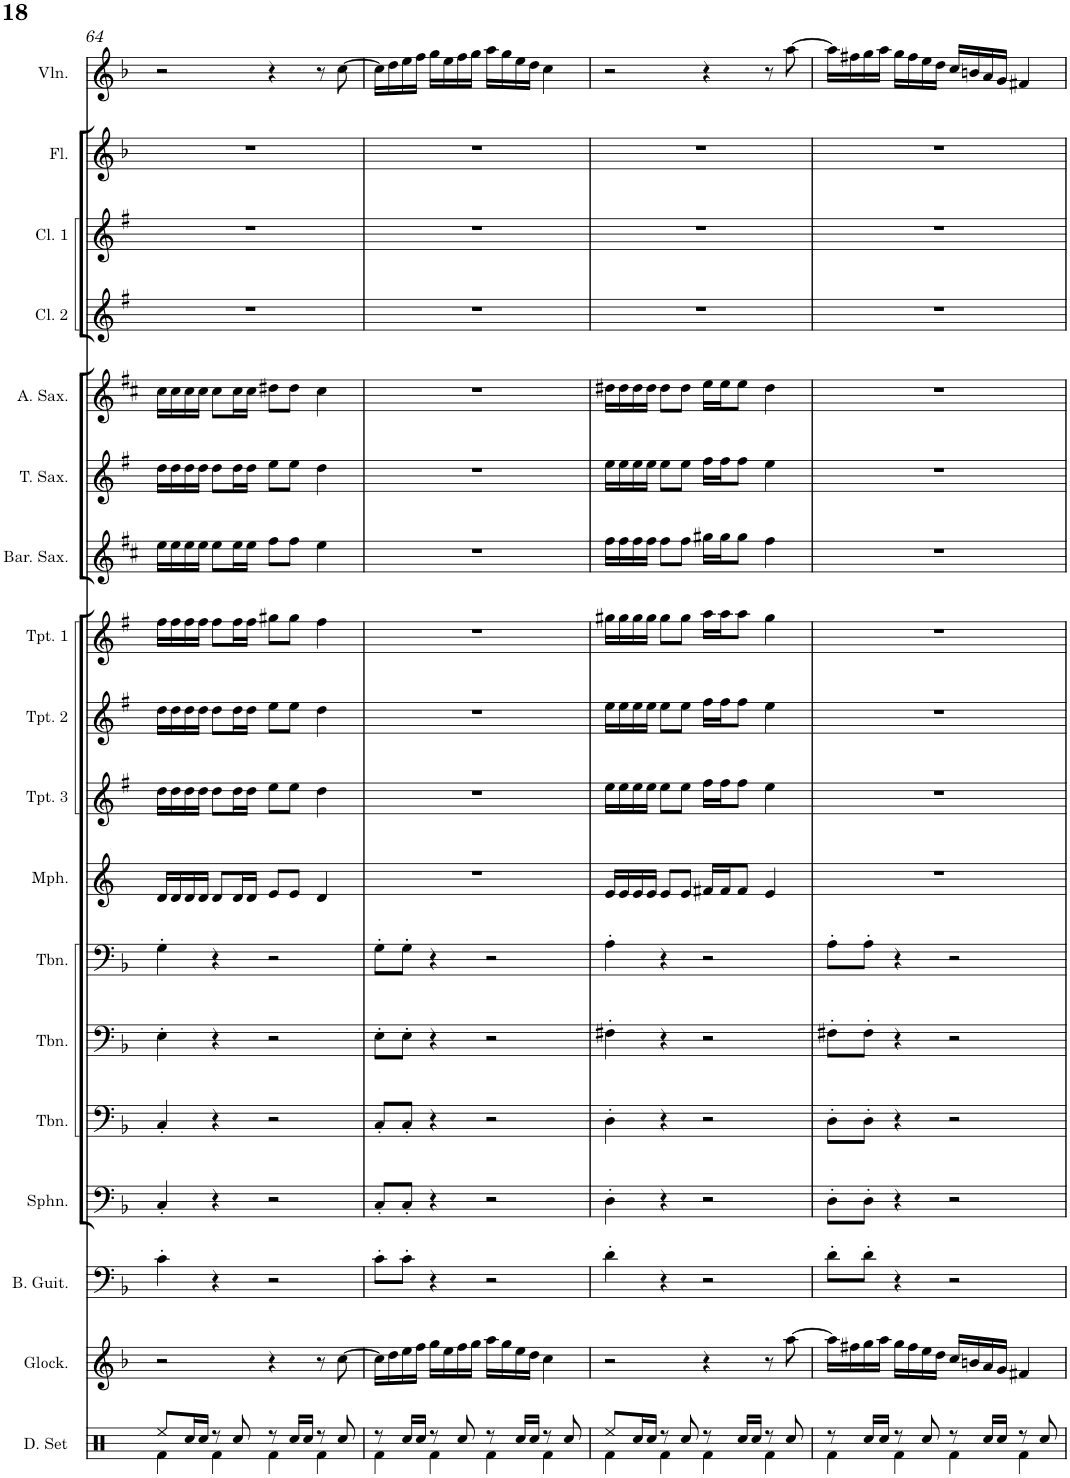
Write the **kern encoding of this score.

**kern	**kern	**kern	**kern	**kern	**kern	**kern	**kern	**kern	**kern	**kern	**kern	**kern	**kern	**kern	**kern	**kern	**kern
*part18	*part17	*part16	*part15	*part14	*part13	*part12	*part11	*part10	*part9	*part8	*part7	*part6	*part5	*part4	*part3	*part2	*part1
*staff18	*staff17	*staff16	*staff15	*staff14	*staff13	*staff12	*staff11	*staff10	*staff9	*staff8	*staff7	*staff6	*staff5	*staff4	*staff3	*staff2	*staff1
*I"Drumset	*I"Glockenspiel	*I"Bass Guitar	*I"Sousaphone	*I"Trombone	*I"Trombone	*I"Trombone	*I"Mellophone	*I"Trumpet 3	*I"Trumpet 2	*I"Trumpet 1	*I"Baritone Sax	*I"Tenor Sax	*I"Alto Sax	*I"Clarinet 2	*I"Clarinet 1	*I"Flute	*I"Violin
*I'D. Set	*I'Glock.	*I'B. Guit.	*I'Sphn.	*I'Tbn.	*I'Tbn.	*I'Tbn.	*I'Mph.	*I'Tpt. 3	*I'Tpt. 2	*I'Tpt. 1	*I'Bar. Sax.	*I'T. Sax.	*I'A. Sax.	*I'Cl. 2	*I'Cl. 1	*I'Fl.	*I'Vln.
!!LO:PB:g=z
*clefX	*clefG2	*clefF4	*clefF4	*clefF4	*clefF4	*clefF4	*clefG2	*clefG2	*clefG2	*clefG2	*clefG2	*clefG2	*clefG2	*clefG2	*clefG2	*clefG2	*clefG2
*	*Trd-14c-24	*Trd7c12	*	*	*	*	*Trd4c7	*Trd1c2	*Trd1c2	*Trd1c2	*Trd12c21	*Trd8c14	*Trd5c9	*Trd1c2	*Trd1c2	*	*
*k[]	*k[b-]	*k[b-]	*k[b-]	*k[b-]	*k[b-]	*k[b-]	*k[]	*k[f#]	*k[f#]	*k[f#]	*k[f#c#]	*k[f#]	*k[f#c#]	*k[f#]	*k[f#]	*k[b-]	*k[b-]
*M4/4	*M4/4	*M4/4	*M4/4	*M4/4	*M4/4	*M4/4	*M4/4	*M4/4	*M4/4	*M4/4	*M4/4	*M4/4	*M4/4	*M4/4	*M4/4	*M4/4	*M4/4
=64	=64	=64	=64	=64	=64	=64	=64	=64	=64	=64	=64	=64	=64	=64	=64	=64	=64
*^	*	*	*	*	*	*	*	*	*	*	*	*	*	*	*	*	*
8Ree/L	4Rf\	2r	4c'\	4C'/	4C'/	4E'\	4G'\	16d/LL	16dd\LL	16dd\LL	16ff#\LL	16ee\LL	16dd\LL	16cc#\LL	1r	1r	1r	2r
.	.	.	.	.	.	.	.	16d/	16dd\	16dd\	16ff#\	16ee\	16dd\	16cc#\	.	.	.	.
16Rcc/L	.	.	.	.	.	.	.	16d/	16dd\	16dd\	16ff#\	16ee\	16dd\	16cc#\	.	.	.	.
16Rcc/JJ	.	.	.	.	.	.	.	16d/JJ	16dd\JJ	16dd\JJ	16ff#\JJ	16ee\JJ	16dd\JJ	16cc#\JJ	.	.	.	.
8r	4Rf\	.	4r	4r	4r	4r	4r	8d/L	8dd\L	8dd\L	8ff#\L	8ee\L	8dd\L	8cc#\L	.	.	.	.
8Rcc/	.	.	.	.	.	.	.	16d/L	16dd\L	16dd\L	16ff#\L	16ee\L	16dd\L	16cc#\L	.	.	.	.
.	.	.	.	.	.	.	.	16d/JJ	16dd\JJ	16dd\JJ	16ff#\JJ	16ee\JJ	16dd\JJ	16cc#\JJ	.	.	.	.
8r	4Rf\	4r	2r	2r	2r	2r	2r	8e/L	8ee\L	8ee\L	8gg#X\L	8ff#\L	8ee\L	8dd#X\L	.	.	.	4r
16Rcc/LL	.	.	.	.	.	.	.	8e/J	8ee\J	8ee\J	8gg#\J	8ff#\J	8ee\J	8dd#\J	.	.	.	.
16Rcc/JJ	.	.	.	.	.	.	.	.	.	.	.	.	.	.	.	.	.	.
8r	4Rf\	8r	.	.	.	.	.	4d/	4dd\	4dd\	4ff#\	4ee\	4dd\	4cc#\	.	.	.	8r
8Rcc/	.	[8cc\	.	.	.	.	.	.	.	.	.	.	.	.	.	.	.	[8cc\
=65	=65	=65	=65	=65	=65	=65	=65	=65	=65	=65	=65	=65	=65	=65	=65	=65	=65	=65
8r	4Rf\	16cc\LL]	8c'\L	8C'/L	8C'/L	8E'\L	8G'\L	1r	1r	1r	1r	1r	1r	1r	1r	1r	1r	16cc\LL]
.	.	16dd\	.	.	.	.	.	.	.	.	.	.	.	.	.	.	.	16dd\
16Rcc/LL	.	16ee\	8c'\J	8C'/J	8C'/J	8E'\J	8G'\J	.	.	.	.	.	.	.	.	.	.	16ee\
16Rcc/JJ	.	16ff\JJ	.	.	.	.	.	.	.	.	.	.	.	.	.	.	.	16ff\JJ
8r	4Rf\	16gg\LL	4r	4r	4r	4r	4r	.	.	.	.	.	.	.	.	.	.	16gg\LL
.	.	16ee\	.	.	.	.	.	.	.	.	.	.	.	.	.	.	.	16ee\
8Rcc/	.	16ff\	.	.	.	.	.	.	.	.	.	.	.	.	.	.	.	16ff\
.	.	16gg\JJ	.	.	.	.	.	.	.	.	.	.	.	.	.	.	.	16gg\JJ
8r	4Rf\	16aa\LL	2r	2r	2r	2r	2r	.	.	.	.	.	.	.	.	.	.	16aa\LL
.	.	16gg\	.	.	.	.	.	.	.	.	.	.	.	.	.	.	.	16gg\
16Rcc/LL	.	16ee\	.	.	.	.	.	.	.	.	.	.	.	.	.	.	.	16ee\
16Rcc/JJ	.	16dd\JJ	.	.	.	.	.	.	.	.	.	.	.	.	.	.	.	16dd\JJ
8r	4Rf\	4cc\	.	.	.	.	.	.	.	.	.	.	.	.	.	.	.	4cc\
8Rcc/	.	.	.	.	.	.	.	.	.	.	.	.	.	.	.	.	.	.
=66	=66	=66	=66	=66	=66	=66	=66	=66	=66	=66	=66	=66	=66	=66	=66	=66	=66	=66
8Ree/L	4Rf\	2r	4d'\	4D'\	4D'\	4F#X'\	4A'\	16e/LL	16ee\LL	16ee\LL	16gg#X\LL	16ff#\LL	16ee\LL	16dd#X\LL	1r	1r	1r	2r
.	.	.	.	.	.	.	.	16e/	16ee\	16ee\	16gg#\	16ff#\	16ee\	16dd#\	.	.	.	.
16Rcc/L	.	.	.	.	.	.	.	16e/	16ee\	16ee\	16gg#\	16ff#\	16ee\	16dd#\	.	.	.	.
16Rcc/JJ	.	.	.	.	.	.	.	16e/JJ	16ee\JJ	16ee\JJ	16gg#\JJ	16ff#\JJ	16ee\JJ	16dd#\JJ	.	.	.	.
8r	4Rf\	.	4r	4r	4r	4r	4r	8e/L	8ee\L	8ee\L	8gg#\L	8ff#\L	8ee\L	8dd#\L	.	.	.	.
8Rcc/	.	.	.	.	.	.	.	8e/J	8ee\J	8ee\J	8gg#\J	8ff#\J	8ee\J	8dd#\J	.	.	.	.
8r	4Rf\	4r	2r	2r	2r	2r	2r	16f#X/LL	16ff#\LL	16ff#\LL	16aa\LL	16gg#X\LL	16ff#\LL	16ee\LL	.	.	.	4r
.	.	.	.	.	.	.	.	16f#/J	16ff#\J	16ff#\J	16aa\J	16gg#\J	16ff#\J	16ee\J	.	.	.	.
16Rcc/LL	.	.	.	.	.	.	.	8f#/J	8ff#\J	8ff#\J	8aa\J	8gg#\J	8ff#\J	8ee\J	.	.	.	.
16Rcc/JJ	.	.	.	.	.	.	.	.	.	.	.	.	.	.	.	.	.	.
8r	4Rf\	8r	.	.	.	.	.	4e/	4ee\	4ee\	4gg#\	4ff#\	4ee\	4dd#\	.	.	.	8r
8Rcc/	.	[8aa\	.	.	.	.	.	.	.	.	.	.	.	.	.	.	.	[8aa\
=67	=67	=67	=67	=67	=67	=67	=67	=67	=67	=67	=67	=67	=67	=67	=67	=67	=67	=67
8r	4Rf\	16aa\LL]	8d'\L	8D'\L	8D'\L	8F#X'\L	8A'\L	1r	1r	1r	1r	1r	1r	1r	1r	1r	1r	16aa\LL]
.	.	16ff#X\	.	.	.	.	.	.	.	.	.	.	.	.	.	.	.	16ff#X\
16Rcc/LL	.	16gg\	8d'\J	8D'\J	8D'\J	8F#'\J	8A'\J	.	.	.	.	.	.	.	.	.	.	16gg\
16Rcc/JJ	.	16aa\JJ	.	.	.	.	.	.	.	.	.	.	.	.	.	.	.	16aa\JJ
8r	4Rf\	16gg\LL	4r	4r	4r	4r	4r	.	.	.	.	.	.	.	.	.	.	16gg\LL
.	.	16ff#\	.	.	.	.	.	.	.	.	.	.	.	.	.	.	.	16ff#\
8Rcc/	.	16ee\	.	.	.	.	.	.	.	.	.	.	.	.	.	.	.	16ee\
.	.	16dd\JJ	.	.	.	.	.	.	.	.	.	.	.	.	.	.	.	16dd\JJ
8r	4Rf\	16cc/LL	2r	2r	2r	2r	2r	.	.	.	.	.	.	.	.	.	.	16cc/LL
.	.	16bn/	.	.	.	.	.	.	.	.	.	.	.	.	.	.	.	16bn/
16Rcc/LL	.	16a/	.	.	.	.	.	.	.	.	.	.	.	.	.	.	.	16a/
16Rcc/JJ	.	16g/JJ	.	.	.	.	.	.	.	.	.	.	.	.	.	.	.	16g/JJ
8r	4Rf\	4f#X/	.	.	.	.	.	.	.	.	.	.	.	.	.	.	.	4f#X/
8Rcc/	.	.	.	.	.	.	.	.	.	.	.	.	.	.	.	.	.	.
*v	*v	*	*	*	*	*	*	*	*	*	*	*	*	*	*	*	*	*
=	=	=	=	=	=	=	=	=	=	=	=	=	=	=	=	=	=
*-	*-	*-	*-	*-	*-	*-	*-	*-	*-	*-	*-	*-	*-	*-	*-	*-	*-
